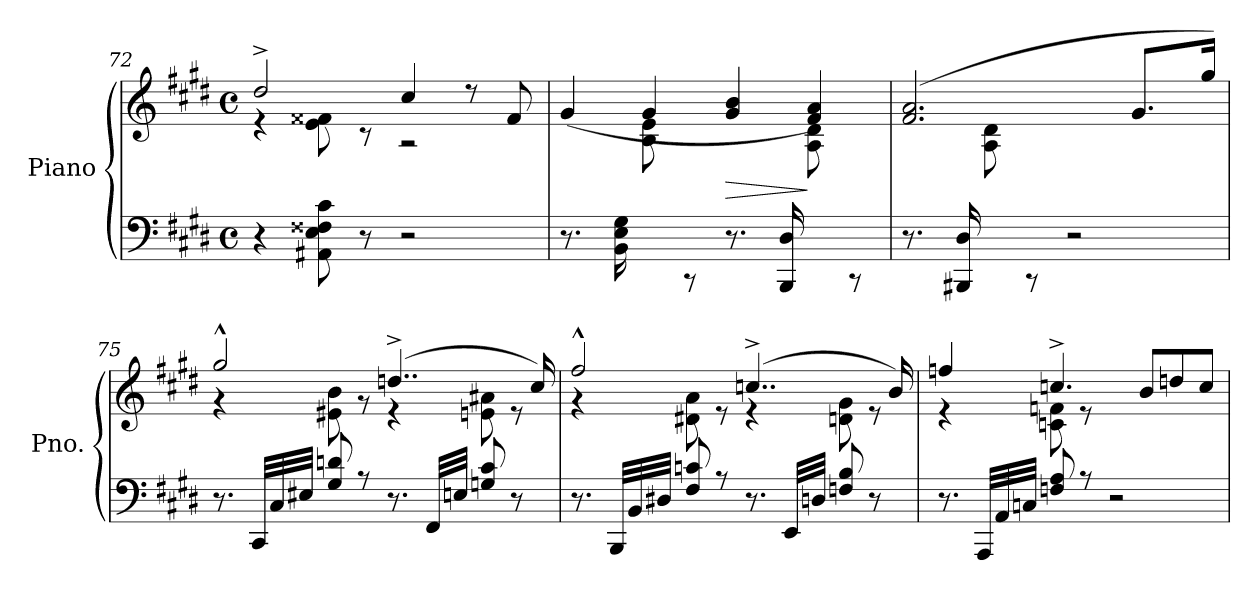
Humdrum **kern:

**kern	**kern	**dynam
*part1	*part1	*part1
*staff2	*staff1	*staff1/2
*I"Piano	*	*
*I'Pno.	*	*
*clefF4	*clefG2	*
*k[f#c#g#d#]	*k[f#c#g#d#]	*
*M4/4	*M4/4	*
*met(c)	*met(c)	*
=72	=72	=72
*	*^	*
4r	2dd#^/	4r	.
8AA#X\ 8E\ 8F##X\ 8c#\	.	8e\ 8f##X\	.
8r	.	8r	.
2r	4cc#/	2r	.
.	8rdd	.	.
.	8f##/	.	.
=73	=73	=73	=73
8.r	(>4g#/	4ryy	.
16BB\ 16E\ 16G#\	.	.	.
8ryy	4g#/	8B\ 8e\	.
8rCC	.	4.ryy	.
!	!	!	!LO:HP:b
8.r	4g#/ 4b/	.	>
16BBB/ 16D#/	.	.	.
8ryy	4f#/ 4a/)	8A\ 8d#\	]
8rCC	.	8ryy	.
!!LO:LB:g=z	!!
=74	=74	=74	=74
8.r	(>2.f#/ 2.a/	4ryy	.
16BBB#X/ 16D#/	.	.	.
8ryy	.	8A\ 8d#\	.
8rCC	.	2ryy	.
2r	.	.	.
.	8.g#/L	.	.
.	.	8ryy	.
.	16gg#/Jk)	.	.
!!LO:PB:g=z	!!
=75	=75	=75	=75
8.r	2gg#^^/	4r	.
*Xtuplet	*	*	*
48CC#/LLL	.	.	.
48C#/	.	.	.
48E#X/JJJ	.	.	.
8G#/ 8dn/	.	8e#X\ 8b\	.
8rA	.	8r	.
8.r	(>4..ddn^/	4r	.
32FF#/LLL	.	.	.
32En/JJJ	.	.	.
8Gn/ 8c#/	.	8en\ 8a#X\	.
8r	.	8r	.
.	16cc#/)	.	.
!!LO:PB:g=z	!!
=76	=76	=76	=76
8.r	2ff#^^/	4r	.
48BBB/LLL	.	.	.
48BB/	.	.	.
48D#X/JJJ	.	.	.
8F#/ 8cn/	.	8d#X\ 8a\	.
8rA	.	8r	.
8.r	(>4..ccn^/	4r	.
32EE/LLL	.	.	.
32Dn/JJJ	.	.	.
8Fn/ 8B/	.	8dn\ 8g#\	.
8r	.	8r	.
.	16b/)	.	.
=77	=77	=77	=77
8.r	4ffn/	4r	.
48AAA/LLL	.	.	.
48AA/	.	.	.
48Cn/JJJ	.	.	.
8Fn/ 8A/	4.ccn^/	8cn\ 8fn\	.
8rA	.	8r	.
2r	.	2ryy	.
.	8b/L	.	.
.	8ddn/	.	.
.	8cc/J	.	.
*	*v	*v	*
=	=	=
*-	*-	*-
